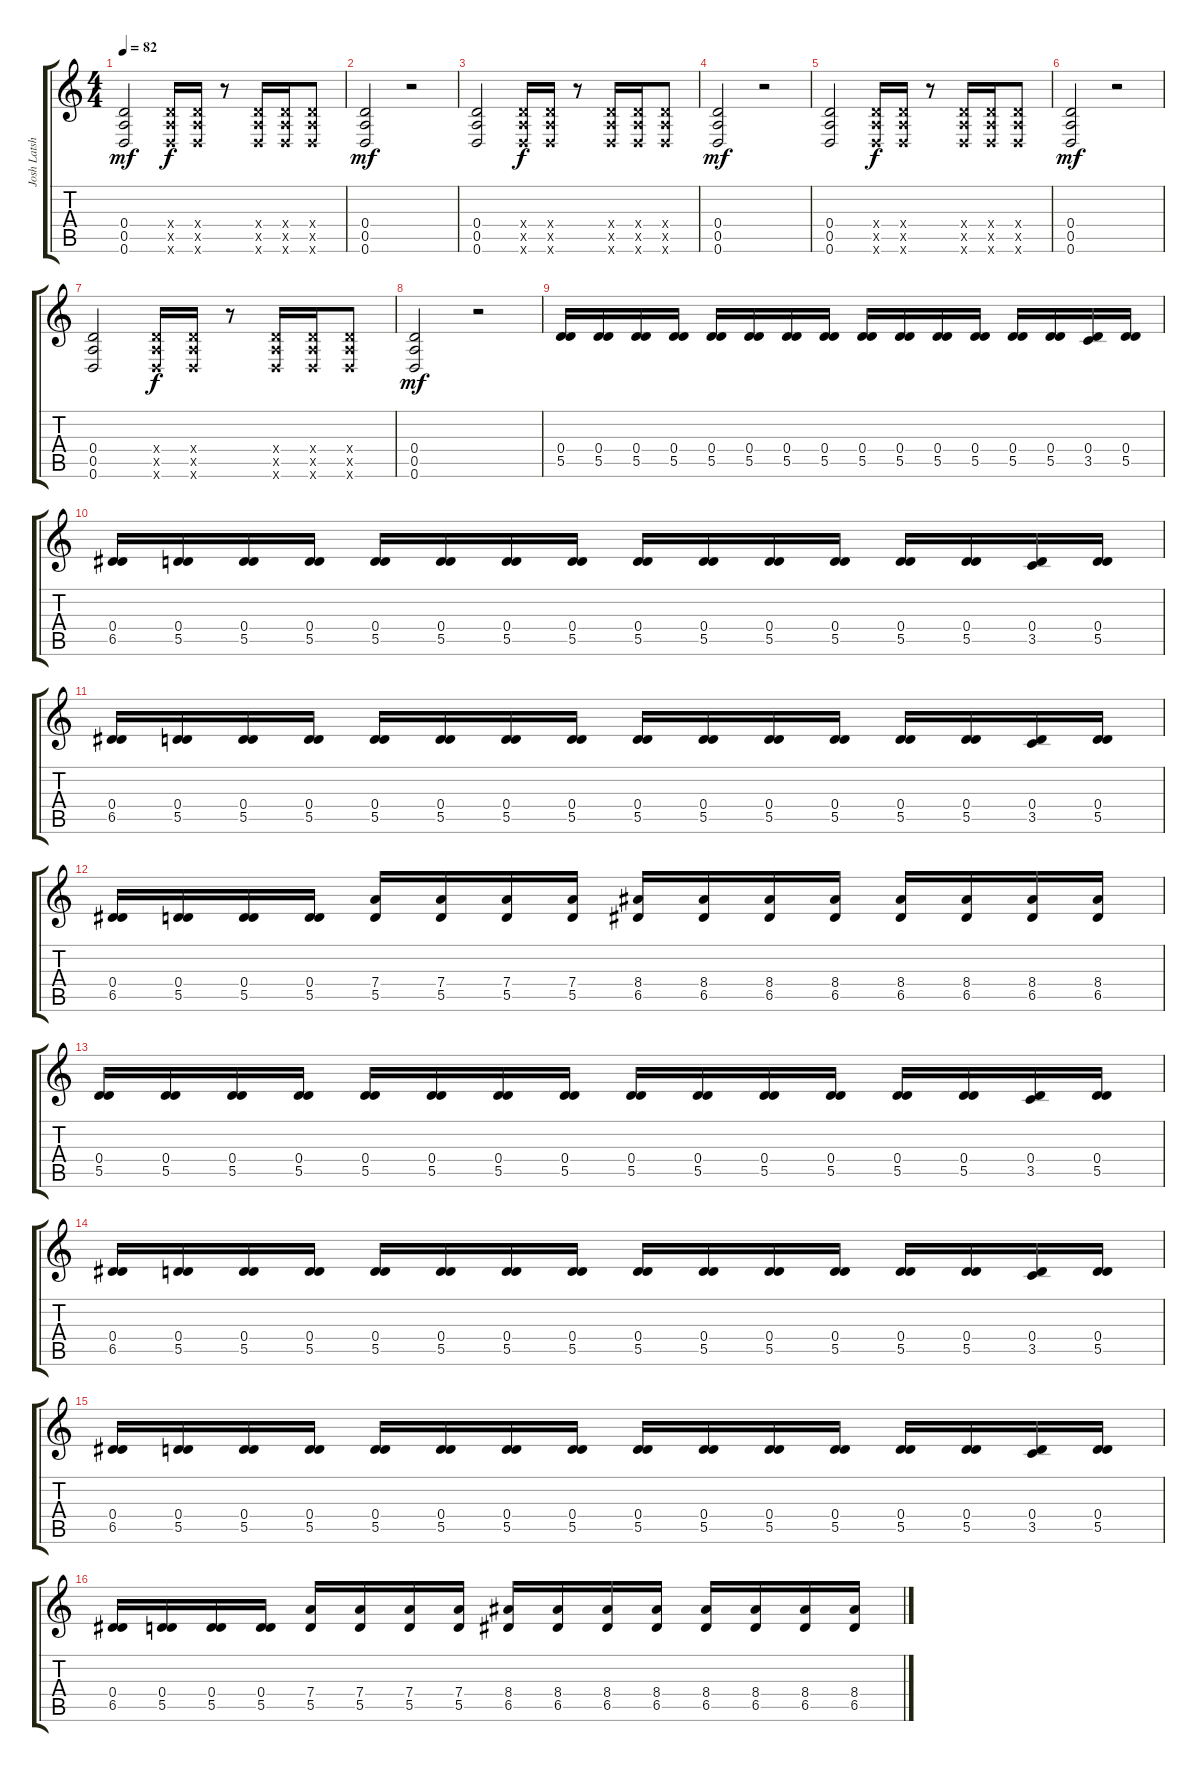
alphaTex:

\track ("Josh Latshaw - Guitar" "Josh Latsh") {instrument distortionguitar}
\staff {score tabs}
\tuning (E4 B3 G3 D3 A2 D2) {hide}
\ts (4 4)
\tempo 82
\clef g2
\ks c
(0.4 0.5 0.6).2{dy mf} (0.4{x} 0.5{x} 0.6{x}).16{dy f} (0.4{x} 0.5{x} 0.6{x}).16 r.8 (0.4{x} 0.5{x} 0.6{x}).16 (0.4{x} 0.5{x} 0.6{x}).16 (0.4{x} 0.5{x} 0.6{x}).8 |
(0.4 0.5 0.6).2{dy mf} r.2 |
(0.4 0.5 0.6).2 (0.4{x} 0.5{x} 0.6{x}).16{dy f} (0.4{x} 0.5{x} 0.6{x}).16 r.8 (0.4{x} 0.5{x} 0.6{x}).16 (0.4{x} 0.5{x} 0.6{x}).16 (0.4{x} 0.5{x} 0.6{x}).8 |
(0.4 0.5 0.6).2{dy mf} r.2 |
(0.4 0.5 0.6).2 (0.4{x} 0.5{x} 0.6{x}).16{dy f} (0.4{x} 0.5{x} 0.6{x}).16 r.8 (0.4{x} 0.5{x} 0.6{x}).16 (0.4{x} 0.5{x} 0.6{x}).16 (0.4{x} 0.5{x} 0.6{x}).8 |
(0.4 0.5 0.6).2{dy mf} r.2 |
(0.4 0.5 0.6).2 (0.4{x} 0.5{x} 0.6{x}).16{dy f} (0.4{x} 0.5{x} 0.6{x}).16 r.8 (0.4{x} 0.5{x} 0.6{x}).16 (0.4{x} 0.5{x} 0.6{x}).16 (0.4{x} 0.5{x} 0.6{x}).8 |
(0.4 0.5 0.6).2{dy mf} r.2 |
(0.4 5.5).16 (0.4 5.5).16 (0.4 5.5).16 (0.4 5.5).16 (0.4 5.5).16 (0.4 5.5).16 (0.4 5.5).16 (0.4 5.5).16 (0.4 5.5).16 (0.4 5.5).16 (0.4 5.5).16 (0.4 5.5).16 (0.4 5.5).16 (0.4 5.5).16 (0.4 3.5).16 (0.4 5.5).16 |
(0.4 6.5).16 (0.4 5.5).16 (0.4 5.5).16 (0.4 5.5).16 (0.4 5.5).16 (0.4 5.5).16 (0.4 5.5).16 (0.4 5.5).16 (0.4 5.5).16 (0.4 5.5).16 (0.4 5.5).16 (0.4 5.5).16 (0.4 5.5).16 (0.4 5.5).16 (0.4 3.5).16 (0.4 5.5).16 |
(0.4 6.5).16 (0.4 5.5).16 (0.4 5.5).16 (0.4 5.5).16 (0.4 5.5).16 (0.4 5.5).16 (0.4 5.5).16 (0.4 5.5).16 (0.4 5.5).16 (0.4 5.5).16 (0.4 5.5).16 (0.4 5.5).16 (0.4 5.5).16 (0.4 5.5).16 (0.4 3.5).16 (0.4 5.5).16 |
(0.4 6.5).16 (0.4 5.5).16 (0.4 5.5).16 (0.4 5.5).16 (7.4 5.5).16 (7.4 5.5).16 (7.4 5.5).16 (7.4 5.5).16 (8.4 6.5).16 (8.4 6.5).16 (8.4 6.5).16 (8.4 6.5).16 (8.4 6.5).16 (8.4 6.5).16 (8.4 6.5).16 (8.4 6.5).16 |
(0.4 5.5).16 (0.4 5.5).16 (0.4 5.5).16 (0.4 5.5).16 (0.4 5.5).16 (0.4 5.5).16 (0.4 5.5).16 (0.4 5.5).16 (0.4 5.5).16 (0.4 5.5).16 (0.4 5.5).16 (0.4 5.5).16 (0.4 5.5).16 (0.4 5.5).16 (0.4 3.5).16 (0.4 5.5).16 |
(0.4 6.5).16 (0.4 5.5).16 (0.4 5.5).16 (0.4 5.5).16 (0.4 5.5).16 (0.4 5.5).16 (0.4 5.5).16 (0.4 5.5).16 (0.4 5.5).16 (0.4 5.5).16 (0.4 5.5).16 (0.4 5.5).16 (0.4 5.5).16 (0.4 5.5).16 (0.4 3.5).16 (0.4 5.5).16 |
(0.4 6.5).16 (0.4 5.5).16 (0.4 5.5).16 (0.4 5.5).16 (0.4 5.5).16 (0.4 5.5).16 (0.4 5.5).16 (0.4 5.5).16 (0.4 5.5).16 (0.4 5.5).16 (0.4 5.5).16 (0.4 5.5).16 (0.4 5.5).16 (0.4 5.5).16 (0.4 3.5).16 (0.4 5.5).16 |
(0.4 6.5).16 (0.4 5.5).16 (0.4 5.5).16 (0.4 5.5).16 (7.4 5.5).16 (7.4 5.5).16 (7.4 5.5).16 (7.4 5.5).16 (8.4 6.5).16 (8.4 6.5).16 (8.4 6.5).16 (8.4 6.5).16 (8.4 6.5).16 (8.4 6.5).16 (8.4 6.5).16 (8.4 6.5).16
